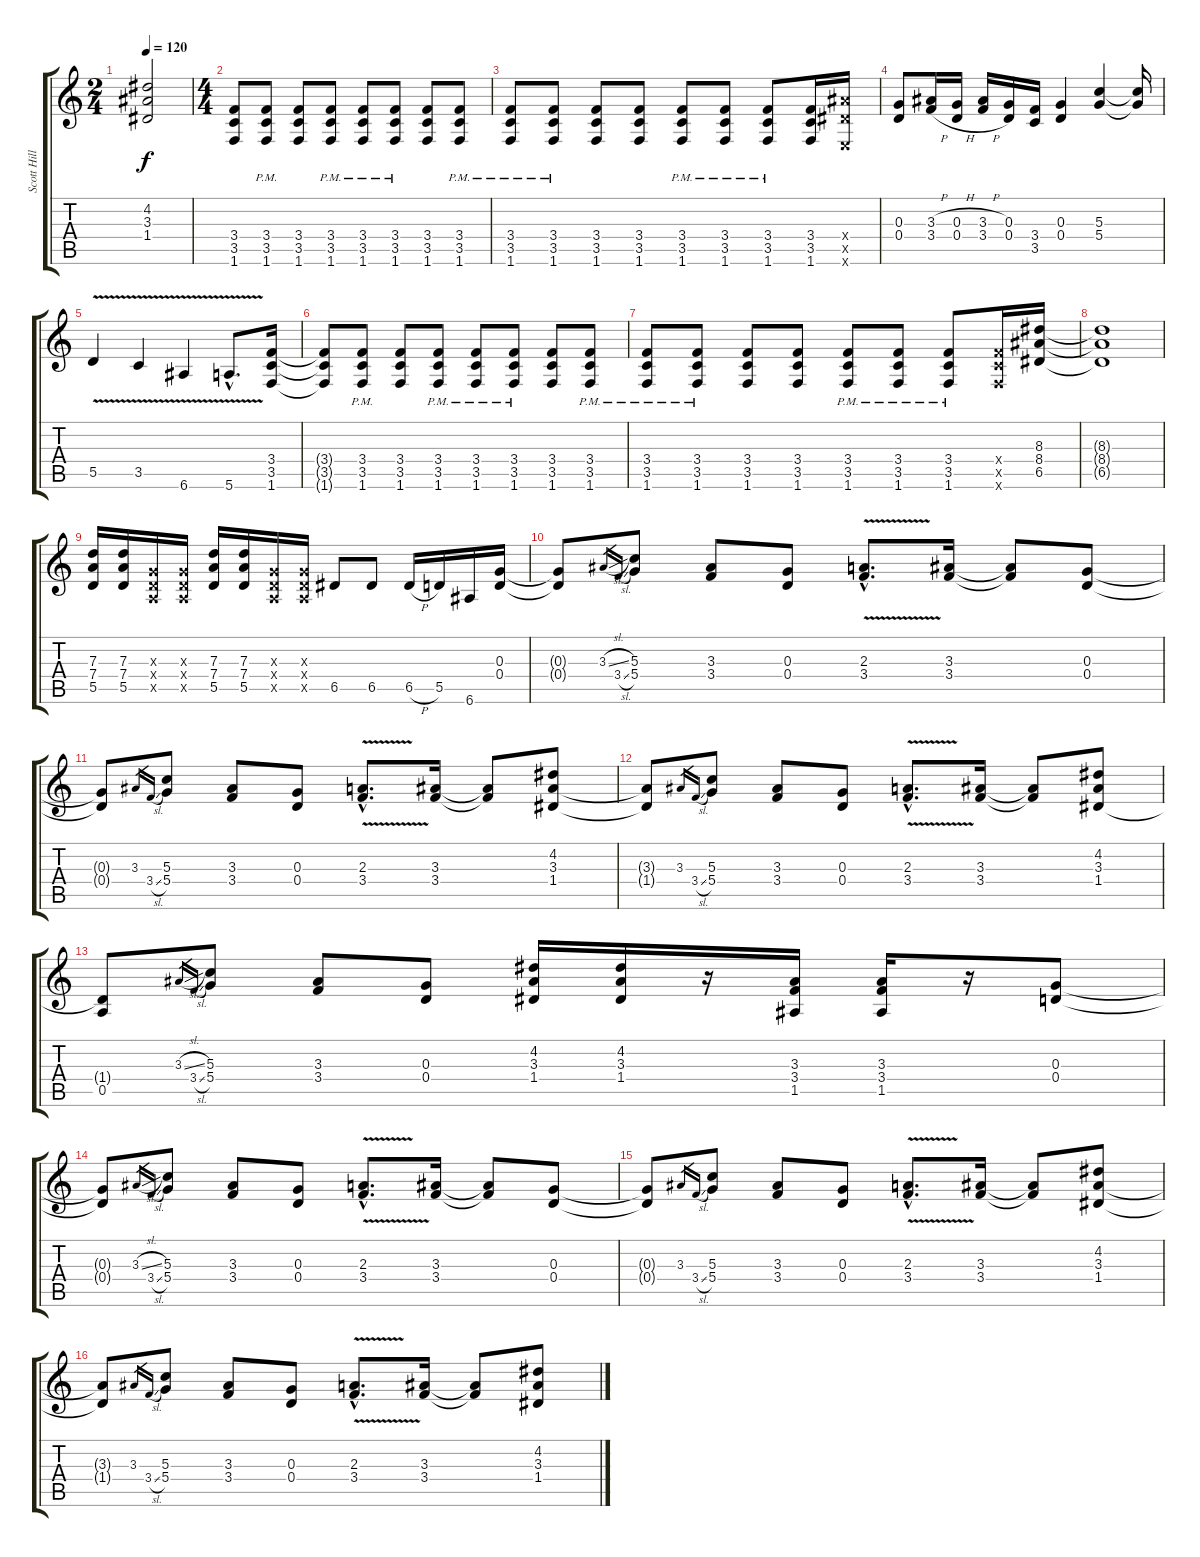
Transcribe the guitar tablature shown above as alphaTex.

\track ("Scott Hill" "Scott Hill") {instrument overdrivenguitar}
\staff {score tabs}
\tuning (E4 B3 G3 D3 A2 E2) {hide}
\ts (2 4)
\tempo 120
\clef g2
\ks c
(4.2{t} 3.3{t} 1.4{t}).2{dy f} |
\ts (4 4)
(3.4 3.5 1.6).8 (3.4{pm} 3.5{pm} 1.6{pm}).8 (3.4 3.5 1.6).8 (3.4{pm} 3.5{pm} 1.6{pm}).8 (3.4{pm} 3.5{pm} 1.6{pm}).8 (3.4{pm} 3.5{pm} 1.6{pm}).8 (3.4 3.5 1.6).8 (3.4{pm} 3.5{pm} 1.6{pm}).8 |
(3.4{pm} 3.5{pm} 1.6{pm}).8 (3.4{pm} 3.5{pm} 1.6{pm}).8 (3.4 3.5 1.6).8 (3.4 3.5 1.6).8 (3.4{pm} 3.5{pm} 1.6{pm}).8 (3.4{pm} 3.5{pm} 1.6{pm}).8 (3.4{pm} 3.5{pm} 1.6{pm}).8 (3.4 3.5 1.6).16 (8.4{x} 6.5{x} 0.6{x}).16 |
(0.3 0.4).8 (3.3{h} 3.4{h}).16 (0.3{h} 0.4{h}).16 (3.3{h} 3.4{h}).16 (0.3 0.4).16 (3.4 3.5).16 (0.3 0.4).4 (5.3 5.4).4 (5.3{t} 5.4{t}).16 |
5.5{v}.4 3.5{v}.4 6.6{v}.4 5.6{v hac}.8{d} (3.4 3.5 1.6).16 |
(3.4{t} 3.5{t} 1.6{t}).8 (3.4{pm} 3.5{pm} 1.6{pm}).8 (3.4 3.5 1.6).8 (3.4{pm} 3.5{pm} 1.6{pm}).8 (3.4{pm} 3.5{pm} 1.6{pm}).8 (3.4{pm} 3.5{pm} 1.6{pm}).8 (3.4 3.5 1.6).8 (3.4{pm} 3.5{pm} 1.6{pm}).8 |
(3.4{pm} 3.5{pm} 1.6{pm}).8 (3.4{pm} 3.5{pm} 1.6{pm}).8 (3.4 3.5 1.6).8 (3.4 3.5 1.6).8 (3.4{pm} 3.5{pm} 1.6{pm}).8 (3.4{pm} 3.5{pm} 1.6{pm}).8 (3.4{pm} 3.5{pm} 1.6{pm}).8 (3.4{x} 3.5{x} 1.6{x}).16 (8.3 8.4 6.5).16 |
(8.3{t} 8.4{t} 6.5{t}).1 |
(7.3 7.4 5.5).16 (7.3 7.4 5.5).16 (0.3{x} 0.4{x} 0.5{x}).16 (0.3{x} 0.4{x} 0.5{x}).16 (7.3 7.4 5.5).16 (7.3 7.4 5.5).16 (0.3{x} 0.4{x} 0.5{x}).16 (0.3{x} 0.4{x} 0.5{x}).16 6.5.8 6.5.8 6.5{h}.16 5.5.16 6.6.16 (0.3 0.4).16 |
(0.3{t} 0.4{t}).8 3.3{sl}.16{gr} 3.4{sl}.16{gr} (5.3 5.4).8 (3.3 3.4).8 (0.3 0.4).8 (2.3{v hac} 3.4{v hac}).8{d} (3.3 3.4).16 (3.3{t} 3.4{t}).8 (0.3 0.4).8 |
(0.3{t} 0.4{t}).8 3.3.16{gr} 3.4{sl}.16{gr} (5.3 5.4).8 (3.3 3.4).8 (0.3 0.4).8 (2.3{v hac} 3.4{v hac}).8{d} (3.3 3.4).16 (3.3{t} 3.4{t}).8 (4.2 3.3 1.4).8 |
(3.3{t} 1.4{t}).8 3.3.16{gr} 3.4{sl}.16{gr} (5.3 5.4).8 (3.3 3.4).8 (0.3 0.4).8 (2.3{v hac} 3.4{v hac}).8{d} (3.3 3.4).16 (3.3{t} 3.4{t}).8 (4.2 3.3 1.4).8 |
(1.4{t} 0.5).8 3.3{sl}.16{gr} 3.4{sl}.16{gr} (5.3 5.4).8 (3.3 3.4).8 (0.3 0.4).8 (4.2 3.3 1.4).16 (4.2 3.3 1.4).16 r.16 (3.3 3.4 1.5).16 (3.3 3.4 1.5).16 r.16 (0.3 0.4).8 |
(0.3{t} 0.4{t}).8 3.3{sl}.16{gr} 3.4{sl}.16{gr} (5.3 5.4).8 (3.3 3.4).8 (0.3 0.4).8 (2.3{v hac} 3.4{v hac}).8{d} (3.3 3.4).16 (3.3{t} 3.4{t}).8 (0.3 0.4).8 |
(0.3{t} 0.4{t}).8 3.3.16{gr} 3.4{sl}.16{gr} (5.3 5.4).8 (3.3 3.4).8 (0.3 0.4).8 (2.3{v hac} 3.4{v hac}).8{d} (3.3 3.4).16 (3.3{t} 3.4{t}).8 (4.2 3.3 1.4).8 |
(3.3{t} 1.4{t}).8 3.3.16{gr} 3.4{sl}.16{gr} (5.3 5.4).8 (3.3 3.4).8 (0.3 0.4).8 (2.3{v hac} 3.4{v hac}).8{d} (3.3 3.4).16 (3.3{t} 3.4{t}).8 (4.2 3.3 1.4).8
